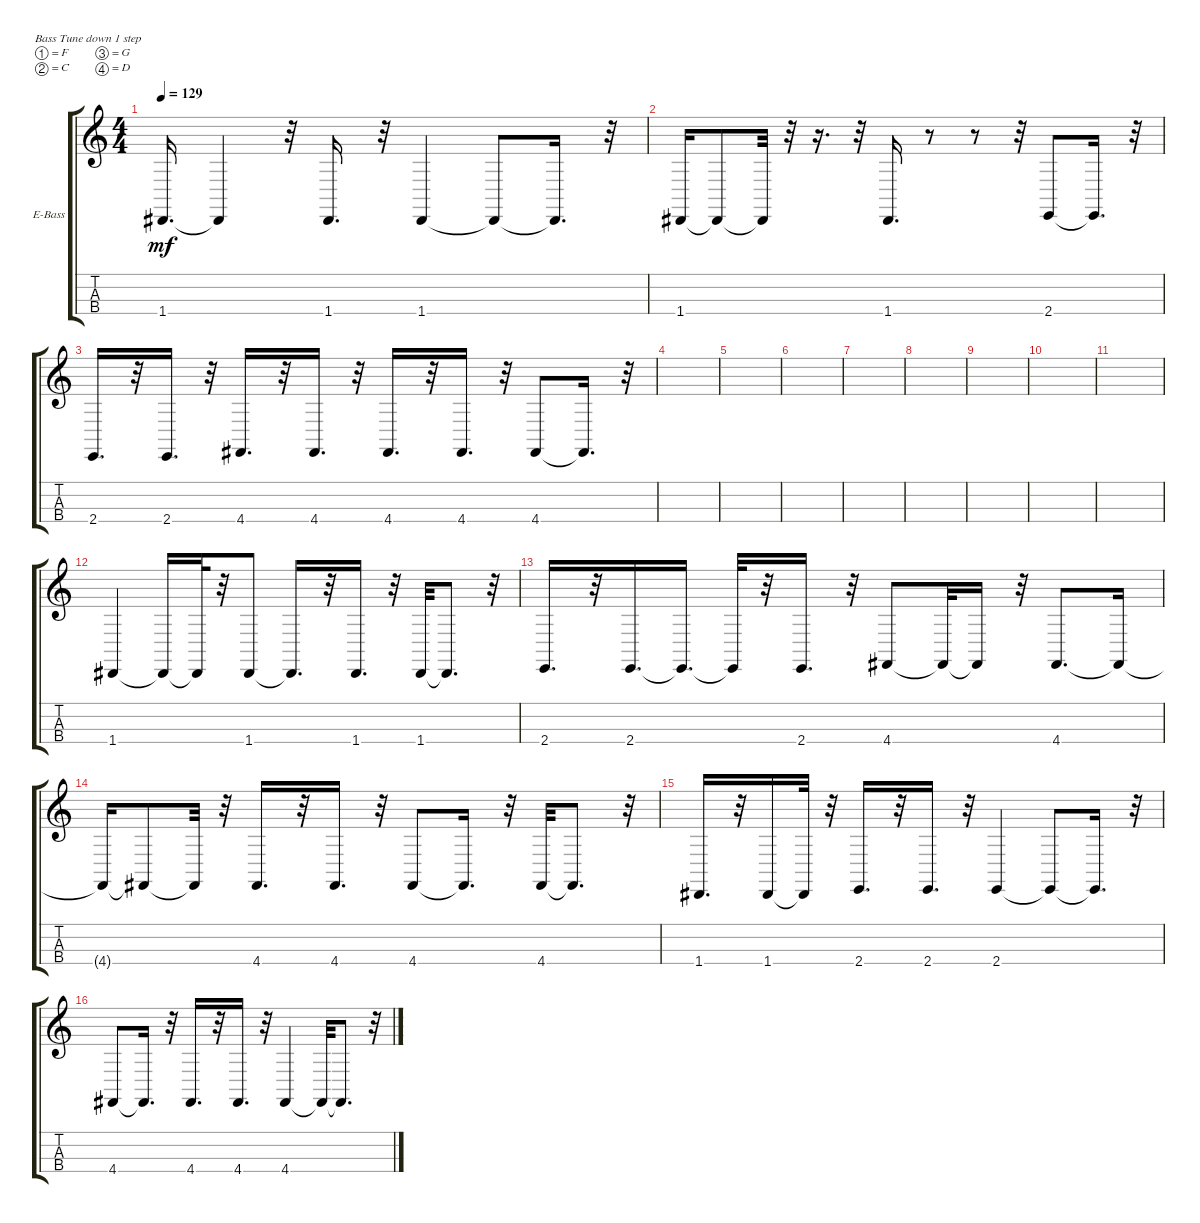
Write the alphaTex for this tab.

\bracketExtendMode groupsimilarinstruments
\firstSystemTrackNameOrientation horizontal
\otherSystemsTrackNameOrientation horizontal
\track ("Electric Bass" "E-Bass") {instrument electricbassfinger}
\staff {score tabs}
\tuning (F2 C2 G1 D1)
\ts (4 4)
\tempo 129
\clef g2
\scale
0.333333
\ks c
1.4.16{d dy mf} 1.4{t}.4 r.32 1.4.16{d} r.32 1.4.4 1.4{t}.8 1.4{t}.16{d} r.32 |
\scale
0.333333 1.4.16 1.4{t}.8 1.4{t}.32 r.32 r.16{d} r.32 1.4.16{d} r.8 r.8 r.32 2.4.8 2.4{t}.16{d} r.32 |
\scale
0.333333 2.4.16{d} r.32 2.4.16{d} r.32 4.4.16{d} r.32 4.4.16{d} r.32 4.4.16{d} r.32 4.4.16{d} r.32 4.4.8 4.4{t}.16{d} r.32 |
\scale
0.333333 |
\scale
0.333333 |
\scale
0.333333 |
\scale
0.333333 |
\scale
0.333333 |
\scale
0.333333 |
\scale
0.333333 |
\scale
0.333333 |
\scale
0.333333 1.4.4 1.4{t}.16 1.4{t}.32 r.32 1.4.8 1.4{t}.16{d} r.32 1.4.16{d} r.32 1.4.32 1.4{t}.8{d} r.32 |
\scale
0.333333 2.4.16{d} r.32 2.4.16{d} 2.4{t}.16{d} 2.4{t}.32 r.32 2.4.16{d} r.32 4.4.8 4.4{t}.32 4.4{t}.16 r.32 4.4.8{d} 4.4{t}.16 |
\scale
0.333333 4.4{t}.16 4.4{t}.8 4.4{t}.32 r.32 4.4.16{d} r.32 4.4.16{d} r.32 4.4.8 4.4{t}.16{d} r.32 4.4.32 4.4{t}.8{d} r.32 |
\scale
0.333333 1.4.16{d} r.32 1.4.16 1.4{t}.32 r.32 2.4.16{d} r.32 2.4.16{d} r.32 2.4.4 2.4{t}.8 2.4{t}.16{d} r.32 |
\scale
0.333333 4.4.8 4.4{t}.16{d} r.32 4.4.16{d} r.32 4.4.16{d} r.32 4.4.4 4.4{t}.32 4.4{t}.8{d} r.32
